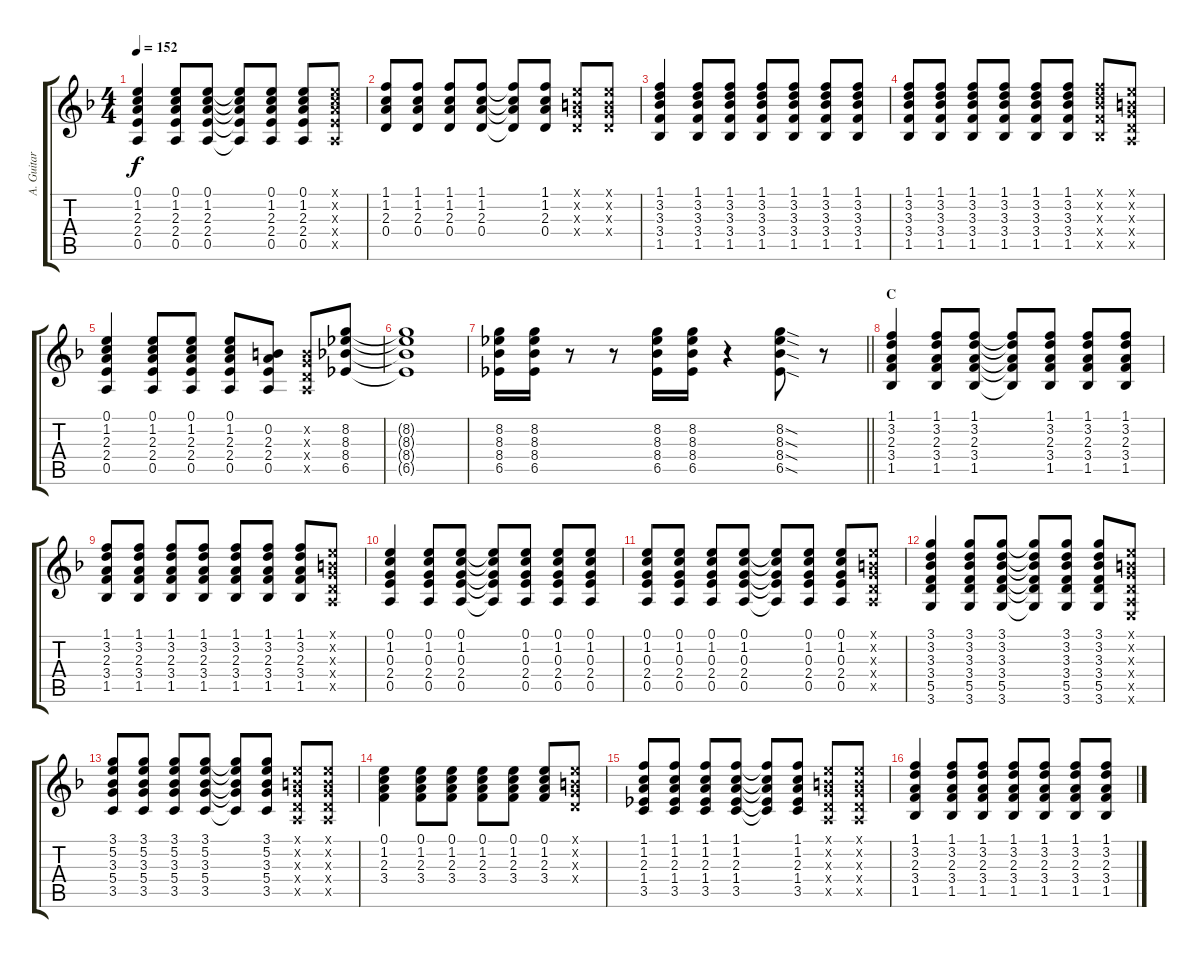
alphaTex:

\track ("A. Guitar I" "A. Guitar ") {instrument acousticguitarsteel}
\staff {score tabs}
\tuning (E4 B3 G3 D3 A2 E2) {hide}
\ts (4 4)
\tempo 152
\clef g2
\ks f
(0.1 1.2 2.3 2.4 0.5).4{dy f} (0.1 1.2 2.3 2.4 0.5).8 (0.1 1.2 2.3 2.4 0.5).8 (0.1{t} 1.2{t} 2.3{t} 2.4{t} 0.5{t}).8 (0.1 1.2 2.3 2.4 0.5).8 (0.1 1.2 2.3 2.4 0.5).8 (0.1{x} 1.2{x} 2.3{x} 2.4{x} 0.5{x}).8 |
(1.1 1.2 2.3 0.4).8 (1.1 1.2 2.3 0.4).8 (1.1 1.2 2.3 0.4).8 (1.1 1.2 2.3 0.4).8 (1.1{t} 1.2{t} 2.3{t} 0.4{t}).8 (1.1 1.2 2.3 0.4).8 (0.1{x} 0.2{x} 0.3{x} 0.4{x}).8 (0.1{x} 0.2{x} 0.3{x} 0.4{x}).8 |
(1.1 3.2 3.3 3.4 1.5).4 (1.1 3.2 3.3 3.4 1.5).8 (1.1 3.2 3.3 3.4 1.5).8 (1.1 3.2 3.3 3.4 1.5).8 (1.1 3.2 3.3 3.4 1.5).8 (1.1 3.2 3.3 3.4 1.5).8 (1.1 3.2 3.3 3.4 1.5).8 |
(1.1 3.2 3.3 3.4 1.5).8 (1.1 3.2 3.3 3.4 1.5).8 (1.1 3.2 3.3 3.4 1.5).8 (1.1 3.2 3.3 3.4 1.5).8 (1.1 3.2 3.3 3.4 1.5).8 (1.1 3.2 3.3 3.4 1.5).8 (1.1{x} 3.2{x} 3.3{x} 3.4{x} 1.5{x}).8 (0.1{x} 0.2{x} 0.3{x} 0.4{x} 0.5{x}).8 |
(0.1 1.2 2.3 2.4 0.5).4 (0.1 1.2 2.3 2.4 0.5).8 (0.1 1.2 2.3 2.4 0.5).8 (0.1 1.2 2.3 2.4 0.5).8 (0.2 2.3 2.4 0.5).8 (0.2{x} 0.3{x} 0.4{x} 0.5{x}).8 (8.2 8.3 8.4 6.5).8 |
(8.2{t} 8.3{t} 8.4{t} 6.5{t}).1 |
\barLineRight lightlight
(8.2 8.3 8.4 6.5).16 (8.2 8.3 8.4 6.5).16 r.8 r.8 (8.2 8.3 8.4 6.5).16 (8.2 8.3 8.4 6.5).16 r.4 (8.2{sod} 8.3{sod} 8.4{sod} 6.5{sod}).8 r.8 |
\section ("" "C")
(1.1 3.2 2.3 3.4 1.5).4 (1.1 3.2 2.3 3.4 1.5).8 (1.1 3.2 2.3 3.4 1.5).8 (1.1{t} 3.2{t} 2.3{t} 3.4{t} 1.5{t}).8 (1.1 3.2 2.3 3.4 1.5).8 (1.1 3.2 2.3 3.4 1.5).8 (1.1 3.2 2.3 3.4 1.5).8 |
(1.1 3.2 2.3 3.4 1.5).8 (1.1 3.2 2.3 3.4 1.5).8 (1.1 3.2 2.3 3.4 1.5).8 (1.1 3.2 2.3 3.4 1.5).8 (1.1 3.2 2.3 3.4 1.5).8 (1.1 3.2 2.3 3.4 1.5).8 (1.1 3.2 2.3 3.4 1.5).8 (0.1{x} 0.2{x} 0.3{x} 0.4{x} 0.5{x}).8 |
(0.1 1.2 0.3 2.4 0.5).4 (0.1 1.2 0.3 2.4 0.5).8 (0.1 1.2 0.3 2.4 0.5).8 (0.1{t} 1.2{t} 0.3{t} 2.4{t} 0.5{t}).8 (0.1 1.2 0.3 2.4 0.5).8 (0.1 1.2 0.3 2.4 0.5).8 (0.1 1.2 0.3 2.4 0.5).8 |
(0.1 1.2 0.3 2.4 0.5).8 (0.1 1.2 0.3 2.4 0.5).8 (0.1 1.2 0.3 2.4 0.5).8 (0.1 1.2 0.3 2.4 0.5).8 (0.1{t} 1.2{t} 0.3{t} 2.4{t} 0.5{t}).8 (0.1 1.2 0.3 2.4 0.5).8 (0.1 1.2 0.3 2.4 0.5).8 (0.1{x} 0.2{x} 0.3{x} 0.4{x} 0.5{x}).8 |
(3.1 3.2 3.3 3.4 5.5 3.6).4 (3.1 3.2 3.3 3.4 5.5 3.6).8 (3.1 3.2 3.3 3.4 5.5 3.6).8 (3.1{t} 3.2{t} 3.3{t} 3.4{t} 5.5{t} 3.6{t}).8 (3.1 3.2 3.3 3.4 5.5 3.6).8 (3.1 3.2 3.3 3.4 5.5 3.6).8 (0.1{x} 0.2{x} 0.3{x} 0.4{x} 0.5{x} 0.6{x}).8 |
(3.1 5.2 3.3 5.4 3.5).8 (3.1 5.2 3.3 5.4 3.5).8 (3.1 5.2 3.3 5.4 3.5).8 (3.1 5.2 3.3 5.4 3.5).8 (3.1{t} 5.2{t} 3.3{t} 5.4{t} 3.5{t}).8 (3.1 5.2 3.3 5.4 3.5).8 (0.1{x} 0.2{x} 0.3{x} 0.4{x} 0.5{x}).8 (0.1{x} 0.2{x} 0.3{x} 0.4{x} 0.5{x}).8 |
(0.1 1.2 2.3 3.4).4 (0.1 1.2 2.3 3.4).8 (0.1 1.2 2.3 3.4).8 (0.1 1.2 2.3 3.4).8 (0.1 1.2 2.3 3.4).8 (0.1 1.2 2.3 3.4).8 (0.1{x} 0.2{x} 0.3{x} 0.4{x}).8 |
(1.1 1.2 2.3 1.4 3.5).8 (1.1 1.2 2.3 1.4 3.5).8 (1.1 1.2 2.3 1.4 3.5).8 (1.1 1.2 2.3 1.4 3.5).8 (1.1{t} 1.2{t} 2.3{t} 1.4{t} 3.5{t}).8 (1.1 1.2 2.3 1.4 3.5).8 (0.1{x} 0.2{x} 0.3{x} 0.4{x} 0.5{x}).8 (0.1{x} 0.2{x} 0.3{x} 0.4{x} 0.5{x}).8 |
(1.1 3.2 2.3 3.4 1.5).4 (1.1 3.2 2.3 3.4 1.5).8 (1.1 3.2 2.3 3.4 1.5).8 (1.1 3.2 2.3 3.4 1.5).8 (1.1 3.2 2.3 3.4 1.5).8 (1.1 3.2 2.3 3.4 1.5).8 (1.1 3.2 2.3 3.4 1.5).8
